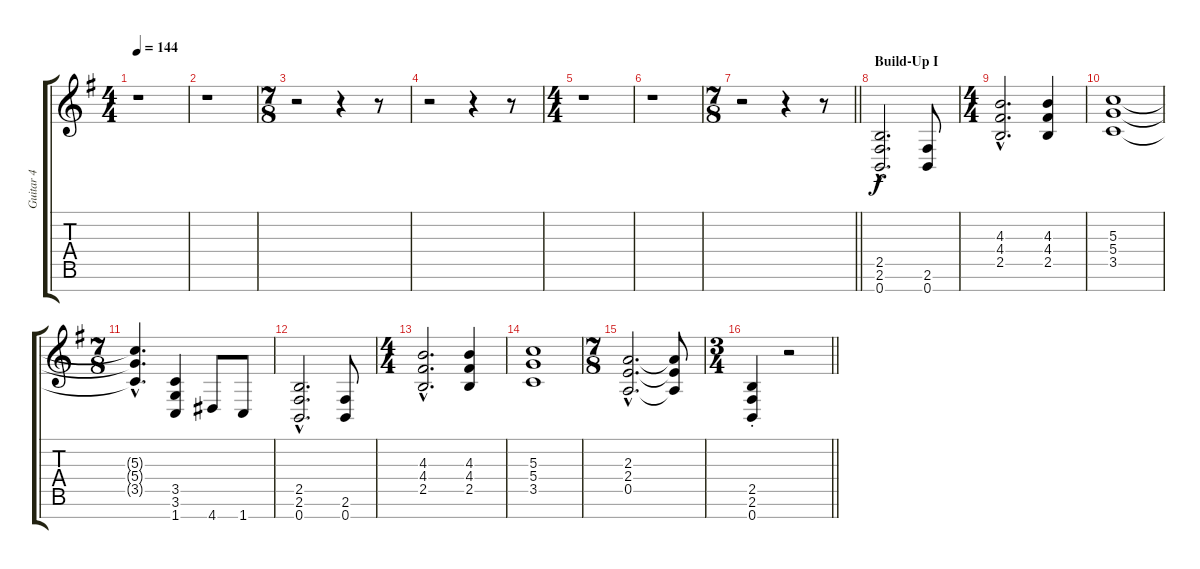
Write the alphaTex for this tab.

\track ("Guitar 4" "Guitar 4") {instrument distortionguitar}
\staff {score tabs}
\tuning (E4 B3 G3 D3 A2 E2 B1) {hide}
\ts (4 4)
\tempo 144
\clef g2
\ks eminor
r.1{dy f} |
r.1 |
\ts (7 8)
r.2 r.4 r.8 |
r.2 r.4 r.8 |
\ts (4 4)
r.1 |
r.1 |
\ts (7 8)
\barLineRight lightlight
r.2 r.4 r.8 |
\section ("" "Build-Up I")
(2.5{hac} 2.6{hac} 0.7{hac}).2{d} (2.6 0.7).8 |
\ts (4 4)
(4.3{hac} 4.4{hac} 2.5{hac}).2{d} (4.3 4.4 2.5).4 |
(5.3 5.4 3.5).1 |
\ts (7 8)
(5.3{hac t} 5.4{hac t} 3.5{hac t}).4{d} (3.5 3.6 1.7).4 4.7.8 1.7.8 |
(2.5{hac} 2.6{hac} 0.7{hac}).2{d} (2.6 0.7).8 |
\ts (4 4)
(4.3{hac} 4.4{hac} 2.5{hac}).2{d} (4.3 4.4 2.5).4 |
(5.3 5.4 3.5).1 |
\ts (7 8)
(2.3{hac} 2.4{hac} 0.5{hac}).2{d} (2.3{t} 2.4{t} 0.5{t}).8 |
\ts (3 4)
\barLineRight lightlight
(2.5{st} 2.6{st} 0.7{st}).4 r.2
